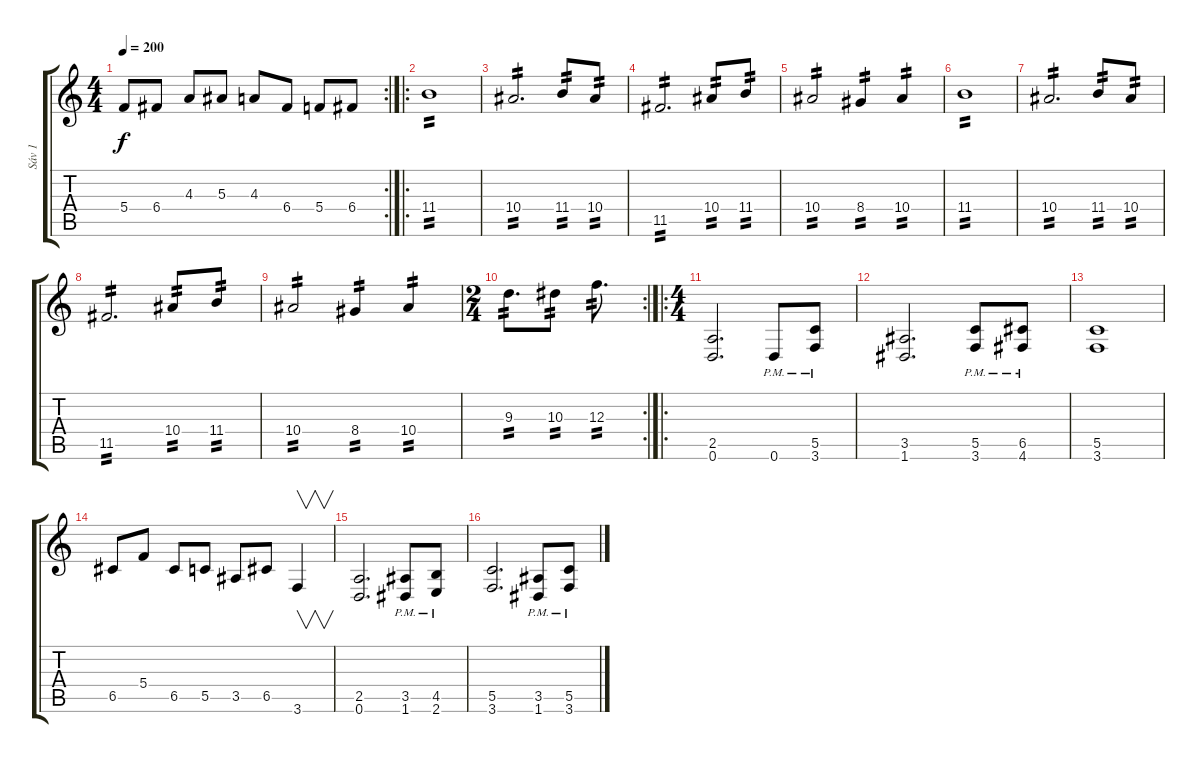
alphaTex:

\track ("Sáv 1" "Sáv 1") {instrument electricguitarclean}
\staff {score tabs}
\tuning (D4 A3 F3 C3 G2 D2) {hide}
\rc 2
\ts (4 4)
\tempo 200
\clef g2
\ks c
5.4.8{dy f} 6.4.8 4.3.8 5.3.8 4.3.8 6.4.8 5.4.8 6.4.8 |
\ro
11.4.1{tp 2} |
10.4.2{d tp 2} 11.4.8{tp 2} 10.4.8{tp 2} |
11.5.2{d tp 2} 10.4.8{tp 2} 11.4.8{tp 2} |
10.4.2{tp 2} 8.4.4{tp 2} 10.4.4{tp 2} |
11.4.1{tp 2} |
10.4.2{d tp 2} 11.4.8{tp 2} 10.4.8{tp 2} |
11.5.2{d tp 2} 10.4.8{tp 2} 11.4.8{tp 2} |
10.4.2{tp 2} 8.4.4{tp 2} 10.4.4{tp 2} |
\rc 2
\ts (2 4)
9.3.8{d tp 2} 10.3.8{tp 2} 12.3.8{d tp 2} |
\ro
\ts (4 4)
(2.5 0.6).2{d} 0.6{pm}.8 (5.5{pm} 3.6{pm}).8 |
(3.5 1.6).2{d} (5.5{pm} 3.6{pm}).8 (6.5{pm} 4.6{pm}).8 |
(5.5 3.6).1 |
6.5.8 5.4.8 6.5.8 5.5.8 3.5.8 6.5.8 3.6.4{v} |
(2.5 0.6).2{d} (3.5{pm} 1.6{pm}).8 (4.5{pm} 2.6{pm}).8 |
(5.5 3.6).2{d} (3.5{pm} 1.6{pm}).8 (5.5{pm} 3.6{pm}).8
